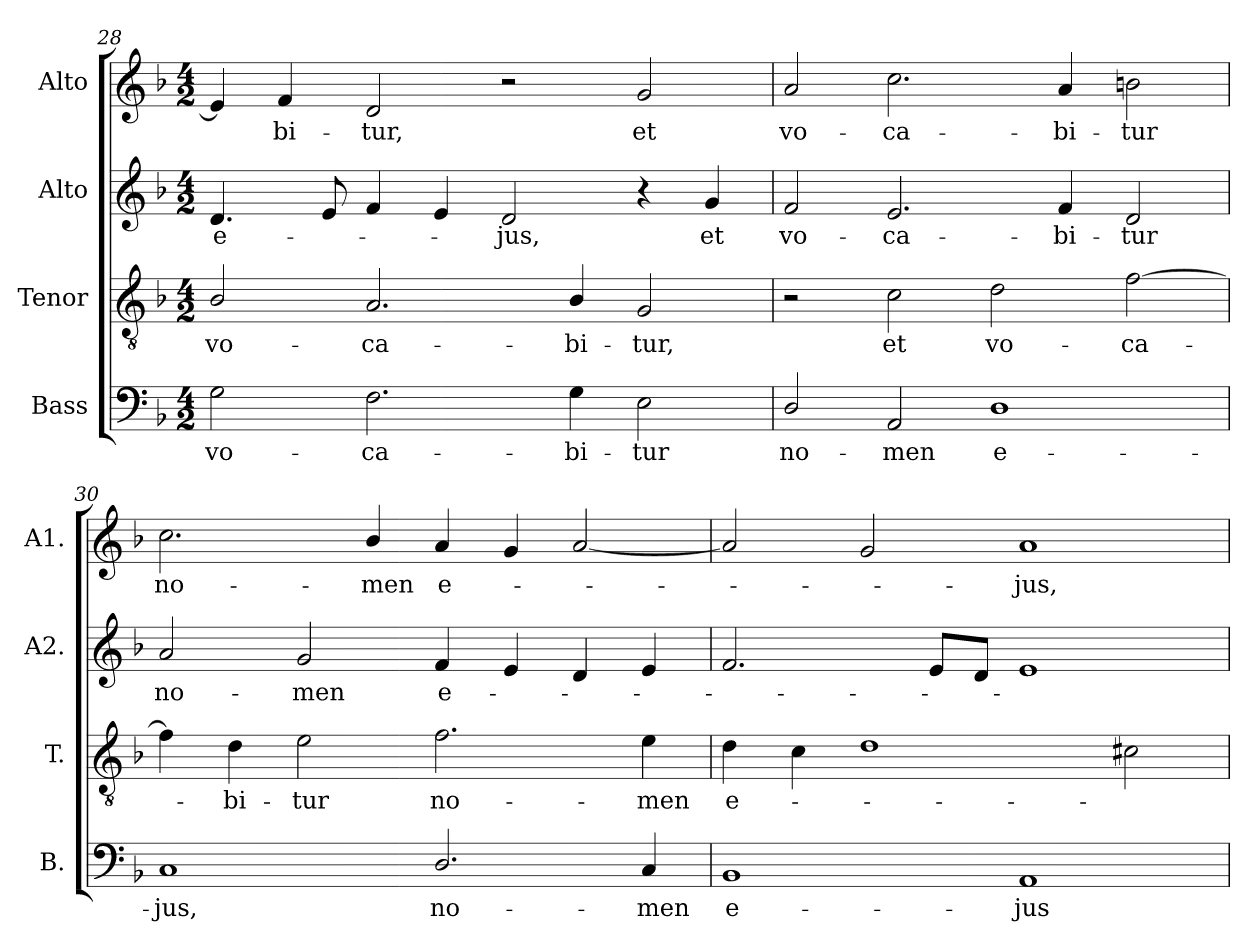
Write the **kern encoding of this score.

**kern	**text	**kern	**text	**kern	**text	**kern	**text
*part4	*part4	*part3	*part3	*part2	*part2	*part1	*part1
*staff4	*staff4	*staff3	*staff3	*staff2	*staff2	*staff1	*staff1
*I"Bass	*	*I"Tenor	*	*I"Alto	*	*I"Alto	*
*I'B.	*	*I'T.	*	*I'A2.	*	*I'A1.	*
*clefF4	*	*clefGv2	*	*clefG2	*	*clefG2	*
*	*	*ITrd7c12	*	*	*	*	*
*k[b-]	*	*k[b-]	*	*k[b-]	*	*k[b-]	*
*F:	*	*F:	*	*F:	*	*F:	*
*M4/2	*	*M4/2	*	*M4/2	*	*M4/2	*
=28	=28	=28	=28	=28	=28	=28	=28
!	!LO:LY:b:color=#000000	!	!	!	!	!	!
!	!	!	!LO:LY:b:color=#000000	!	!	!	!
!	!	!	!	!	!LO:LY:b:color=#000000	!	!
2Gi\	vo-	2BB-i/	vo-	4.di/	e-	4ei/]	.
!	!	!	!	!	!	!	!LO:LY:b:color=#000000
.	.	.	.	.	.	4fi/	-bi-
.	.	.	.	8ei/	.	.	.
!	!LO:LY:b:color=#000000	!	!	!	!	!	!
!	!	!	!LO:LY:b:color=#000000	!	!	!	!
!	!	!	!	!	!	!	!LO:LY:b:color=#000000
2.Fi\	-ca-	2.AAi/	-ca-	4fi/	.	2di/	-tur,
.	.	.	.	4ei/	.	.	.
!	!	!	!	!	!LO:LY:b:color=#000000	!	!
.	.	.	.	2di/	-jus,	2r	.
!	!LO:LY:b:color=#000000	!	!	!	!	!	!
!	!	!	!LO:LY:b:color=#000000	!	!	!	!
4Gi\	-bi-	4BB-i/	-bi-	.	.	.	.
!	!LO:LY:b:color=#000000	!	!	!	!	!	!
!	!	!	!LO:LY:b:color=#000000	!	!	!	!
!	!	!	!	!	!	!	!LO:LY:b:color=#000000
2Ei\	-tur	2GGi/	-tur,	4r	.	2gi/	et
!	!	!	!	!	!LO:LY:b:color=#000000	!	!
.	.	.	.	4gi/	et	.	.
=29	=29	=29	=29	=29	=29	=29	=29
!	!LO:LY:b:color=#000000	!	!	!	!	!	!
!	!	!	!	!	!LO:LY:b:color=#000000	!	!
!	!	!	!	!	!	!	!LO:LY:b:color=#000000
2Di/	no-	2r	.	2fi/	vo-	2ai/	vo-
!	!LO:LY:b:color=#000000	!	!	!	!	!	!
!	!	!	!LO:LY:b:color=#000000	!	!	!	!
!	!	!	!	!	!LO:LY:b:color=#000000	!	!
!	!	!	!	!	!	!	!LO:LY:b:color=#000000
2AAi/	-men	2Ci\	et	2.ei/	-ca-	2.cci\	-ca-
!	!LO:LY:b:color=#000000	!	!	!	!	!	!
!	!	!	!LO:LY:b:color=#000000	!	!	!	!
1Di	e-	2Di\	vo-	.	.	.	.
!	!	!	!	!	!LO:LY:b:color=#000000	!	!
!	!	!	!	!	!	!	!LO:LY:b:color=#000000
.	.	.	.	4fi/	-bi-	4ai/	-bi-
!	!	!	!LO:LY:b:color=#000000	!	!	!	!
!	!	!	!	!	!LO:LY:b:color=#000000	!	!
!	!	!	!	!	!	!	!LO:LY:b:color=#000000
.	.	[2Fi\	-ca-	2di/	-tur	2bni\	-tur
!!LO:LB:g=z
=30	=30	=30	=30	=30	=30	=30	=30
!	!LO:LY:b:color=#000000	!	!	!	!	!	!
!	!	!	!	!	!LO:LY:b:color=#000000	!	!
!	!	!	!	!	!	!	!LO:LY:b:color=#000000
1Ci	-jus,	4Fi\]	.	2ai/	no-	2.cci\	no-
!	!	!	!LO:LY:b:color=#000000	!	!	!	!
.	.	4Di\	-bi-	.	.	.	.
!	!	!	!LO:LY:b:color=#000000	!	!	!	!
!	!	!	!	!	!LO:LY:b:color=#000000	!	!
.	.	2Ei\	-tur	2gi/	-men	.	.
!	!	!	!	!	!	!	!LO:LY:b:color=#000000
.	.	.	.	.	.	4b-i/	-men
!	!LO:LY:b:color=#000000	!	!	!	!	!	!
!	!	!	!LO:LY:b:color=#000000	!	!	!	!
!	!	!	!	!	!LO:LY:b:color=#000000	!	!
!	!	!	!	!	!	!	!LO:LY:b:color=#000000
2.Di/	no-	2.Fi\	no-	4fi/	e-	4ai/	e-
.	.	.	.	4ei/	.	4gi/	.
.	.	.	.	4di/	.	[2ai/	.
!	!LO:LY:b:color=#000000	!	!	!	!	!	!
!	!	!	!LO:LY:b:color=#000000	!	!	!	!
4Ci/	-men	4Ei\	-men	4ei/	.	.	.
=31	=31	=31	=31	=31	=31	=31	=31
!	!LO:LY:b:color=#000000	!	!	!	!	!	!
!	!	!	!LO:LY:b:color=#000000	!	!	!	!
1BB-i	e-	4Di\	e-	2.fi/	.	2ai/]	.
.	.	4Ci\	.	.	.	.	.
.	.	1Di	.	.	.	2gi/	.
.	.	.	.	8ei/L	.	.	.
.	.	.	.	8di/J	.	.	.
!	!LO:LY:b:color=#000000	!	!	!	!	!	!
!	!	!	!	!	!	!	!LO:LY:b:color=#000000
1AAi	-jus	.	.	1ei	.	1ai	-jus,
.	.	2C#Xi\	.	.	.	.	.
=	=	=	=	=	=	=	=
*-	*-	*-	*-	*-	*-	*-	*-
